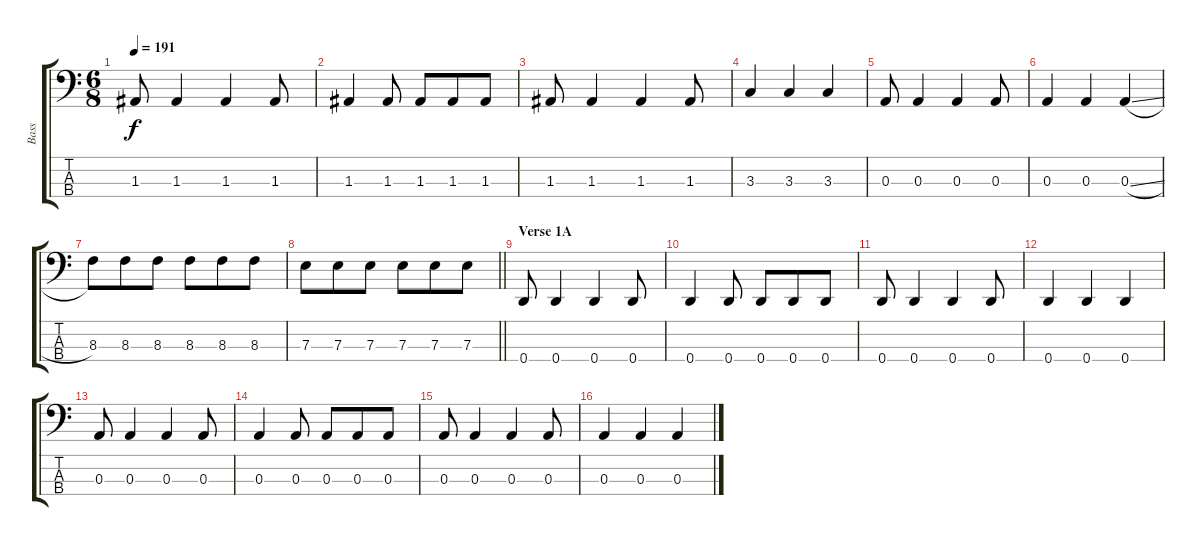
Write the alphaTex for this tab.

\track ("Bass" "Bass") {instrument electricbassfinger}
\staff {score tabs}
\tuning (G2 D2 A1 D1) {hide}
\ts (6 8)
\tempo 191
\clef f4
\ks c
1.3.8{dy f} 1.3.4 1.3.4 1.3.8 |
1.3.4 1.3.8 1.3.8 1.3.8 1.3.8 |
1.3.8 1.3.4 1.3.4 1.3.8 |
3.3.4 3.3.4 3.3.4 |
0.3.8 0.3.4 0.3.4 0.3.8 |
0.3.4 0.3.4 0.3{sl}.4 |
8.3.8 8.3.8 8.3.8 8.3.8 8.3.8 8.3.8 |
\barLineRight lightlight
7.3.8 7.3.8 7.3.8 7.3.8 7.3.8 7.3.8 |
\section ("" "Verse 1A")
0.4.8 0.4.4 0.4.4 0.4.8 |
0.4.4 0.4.8 0.4.8 0.4.8 0.4.8 |
0.4.8 0.4.4 0.4.4 0.4.8 |
0.4.4 0.4.4 0.4.4 |
0.3.8 0.3.4 0.3.4 0.3.8 |
0.3.4 0.3.8 0.3.8 0.3.8 0.3.8 |
0.3.8 0.3.4 0.3.4 0.3.8 |
0.3.4 0.3.4 0.3.4
